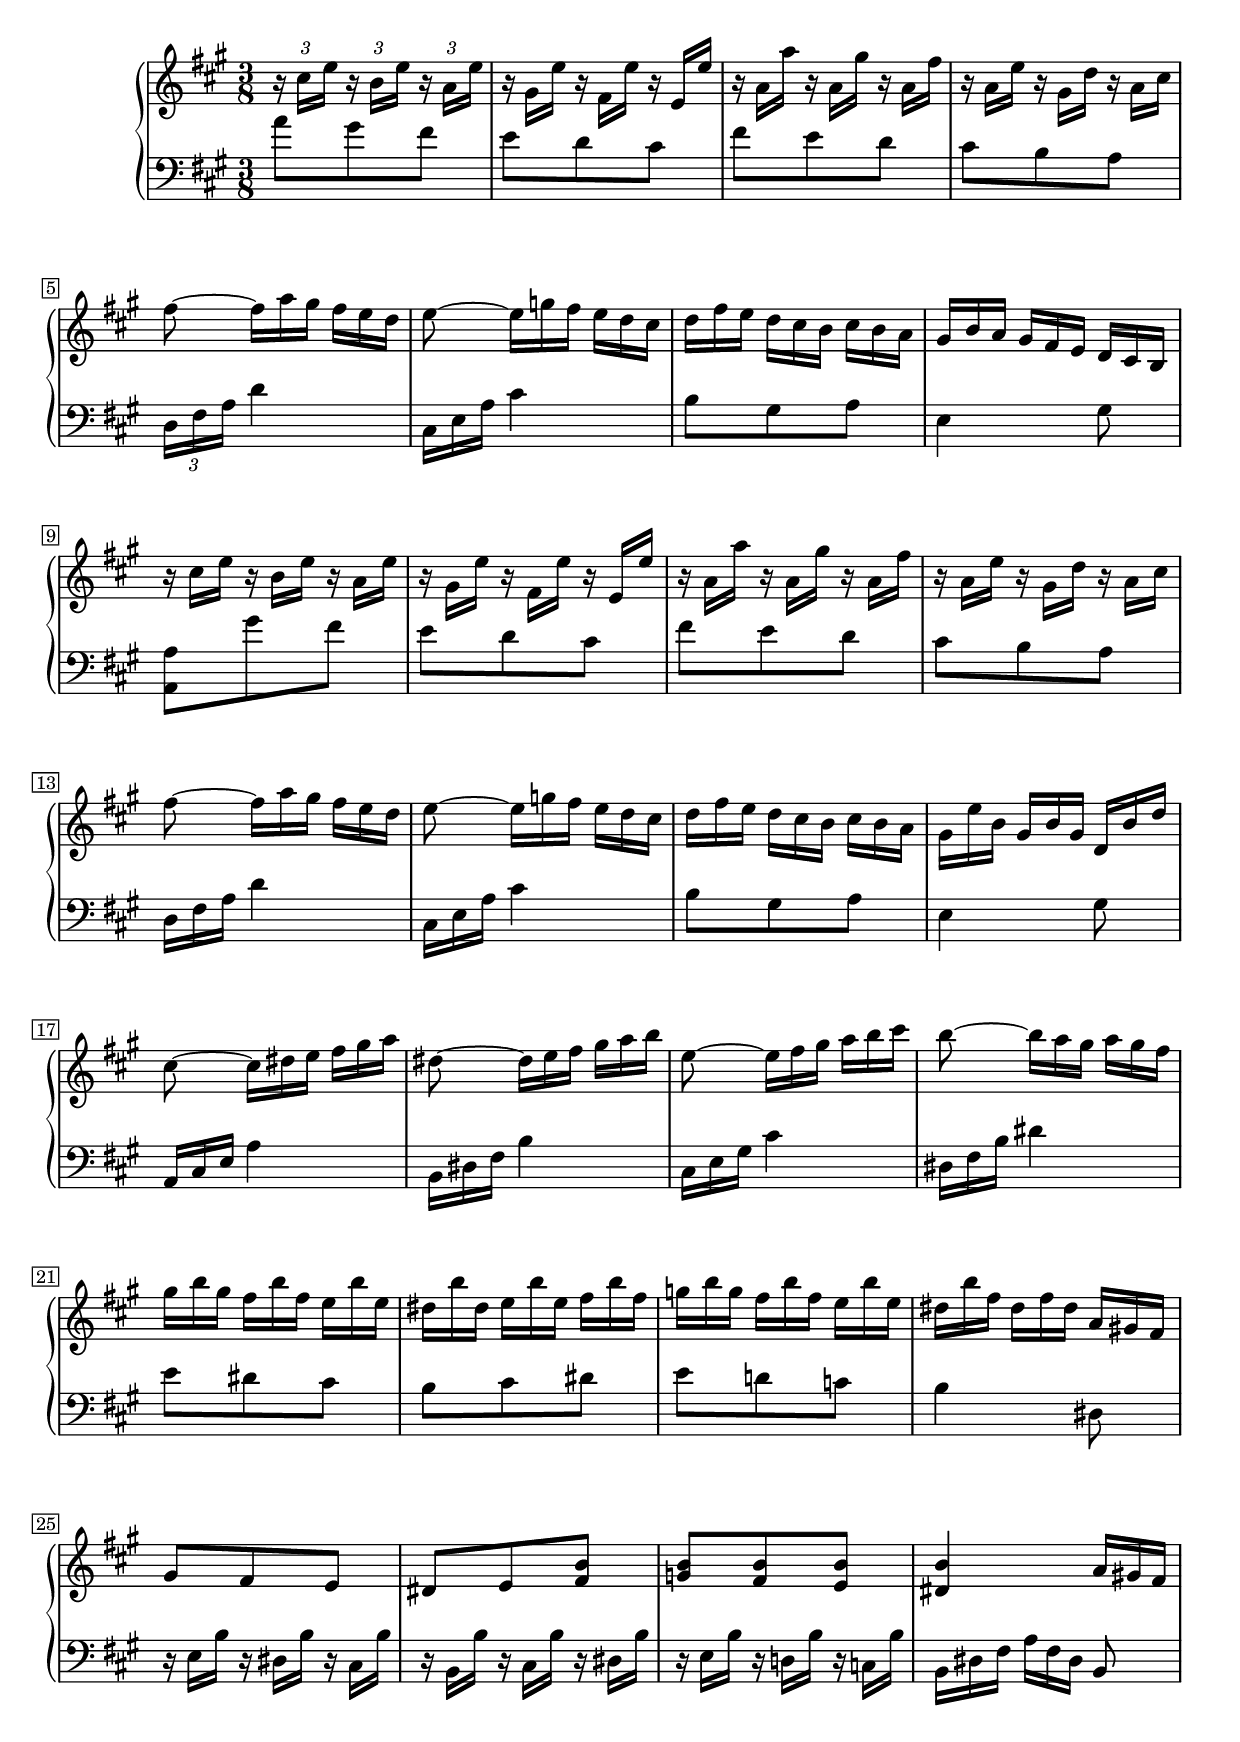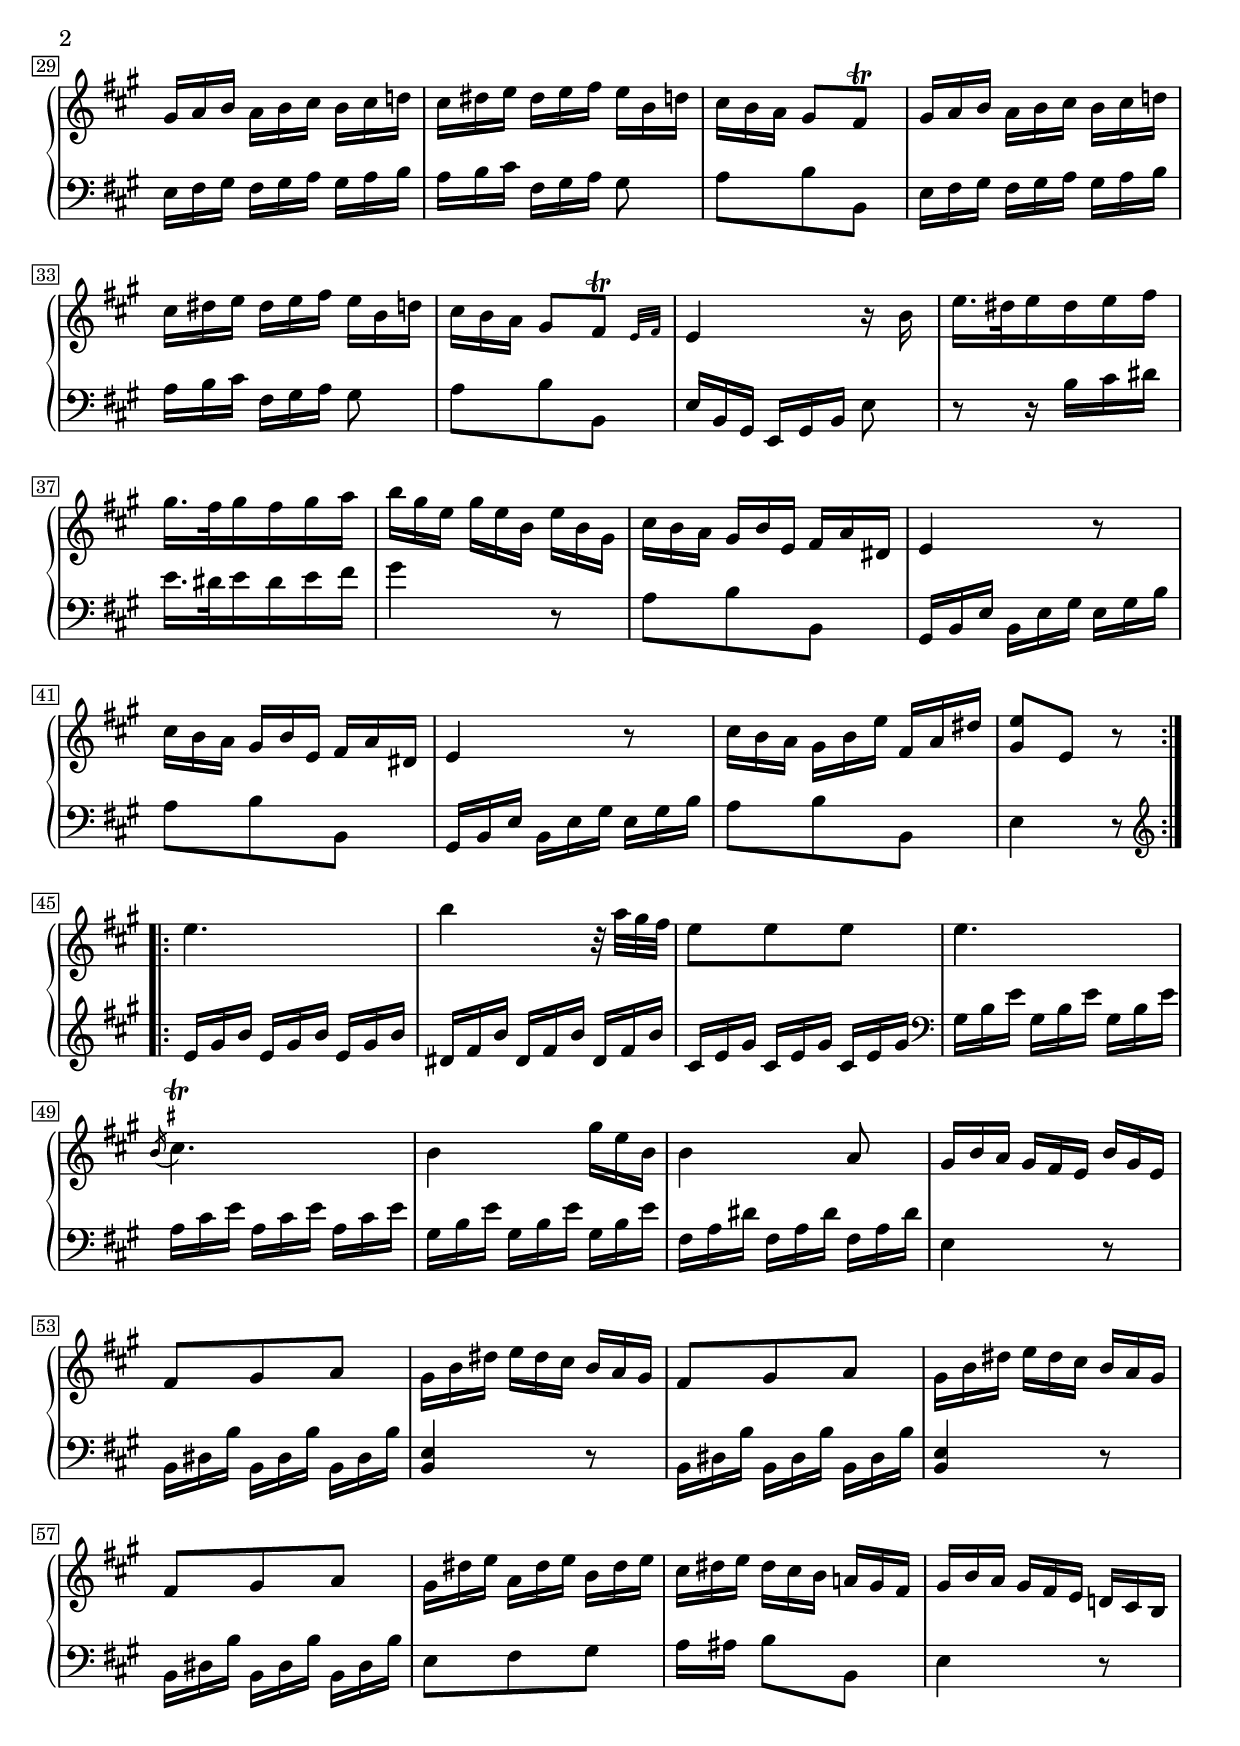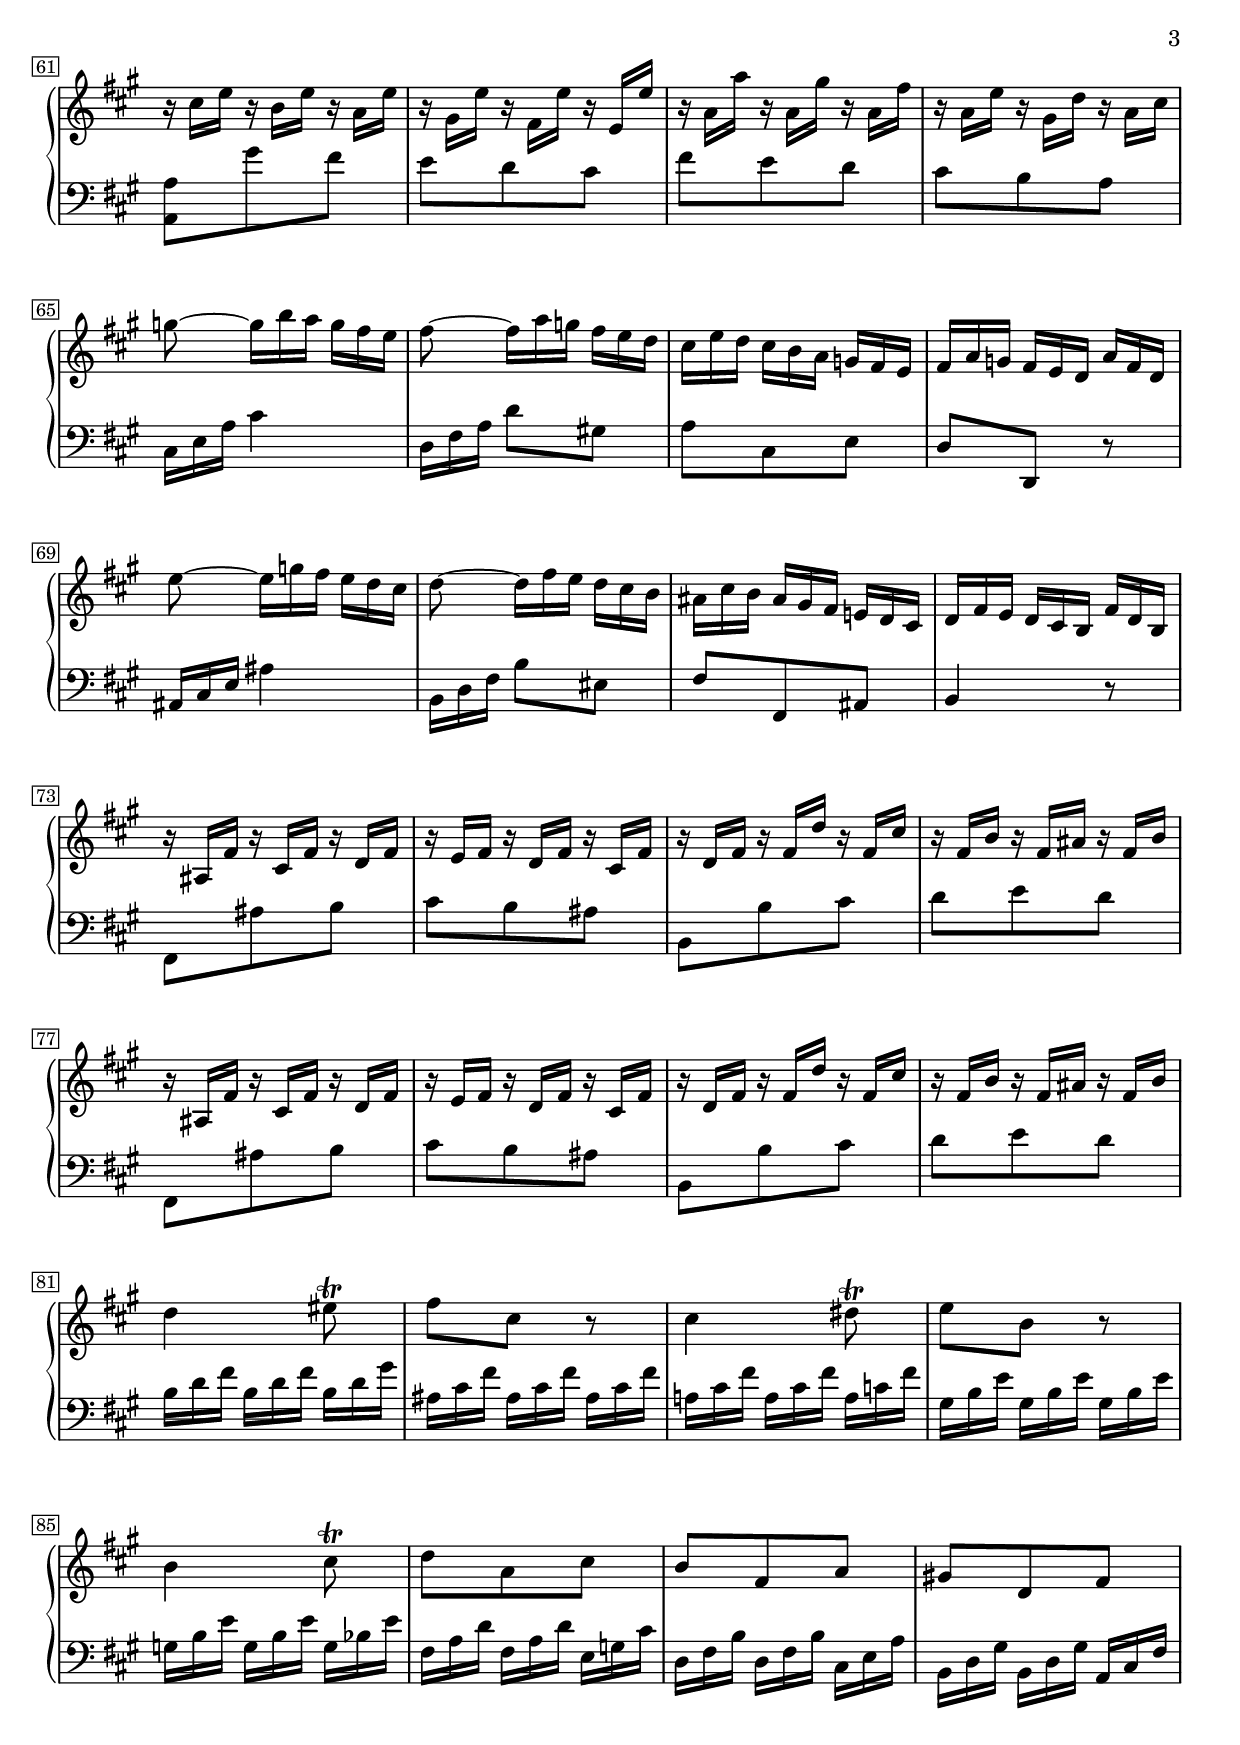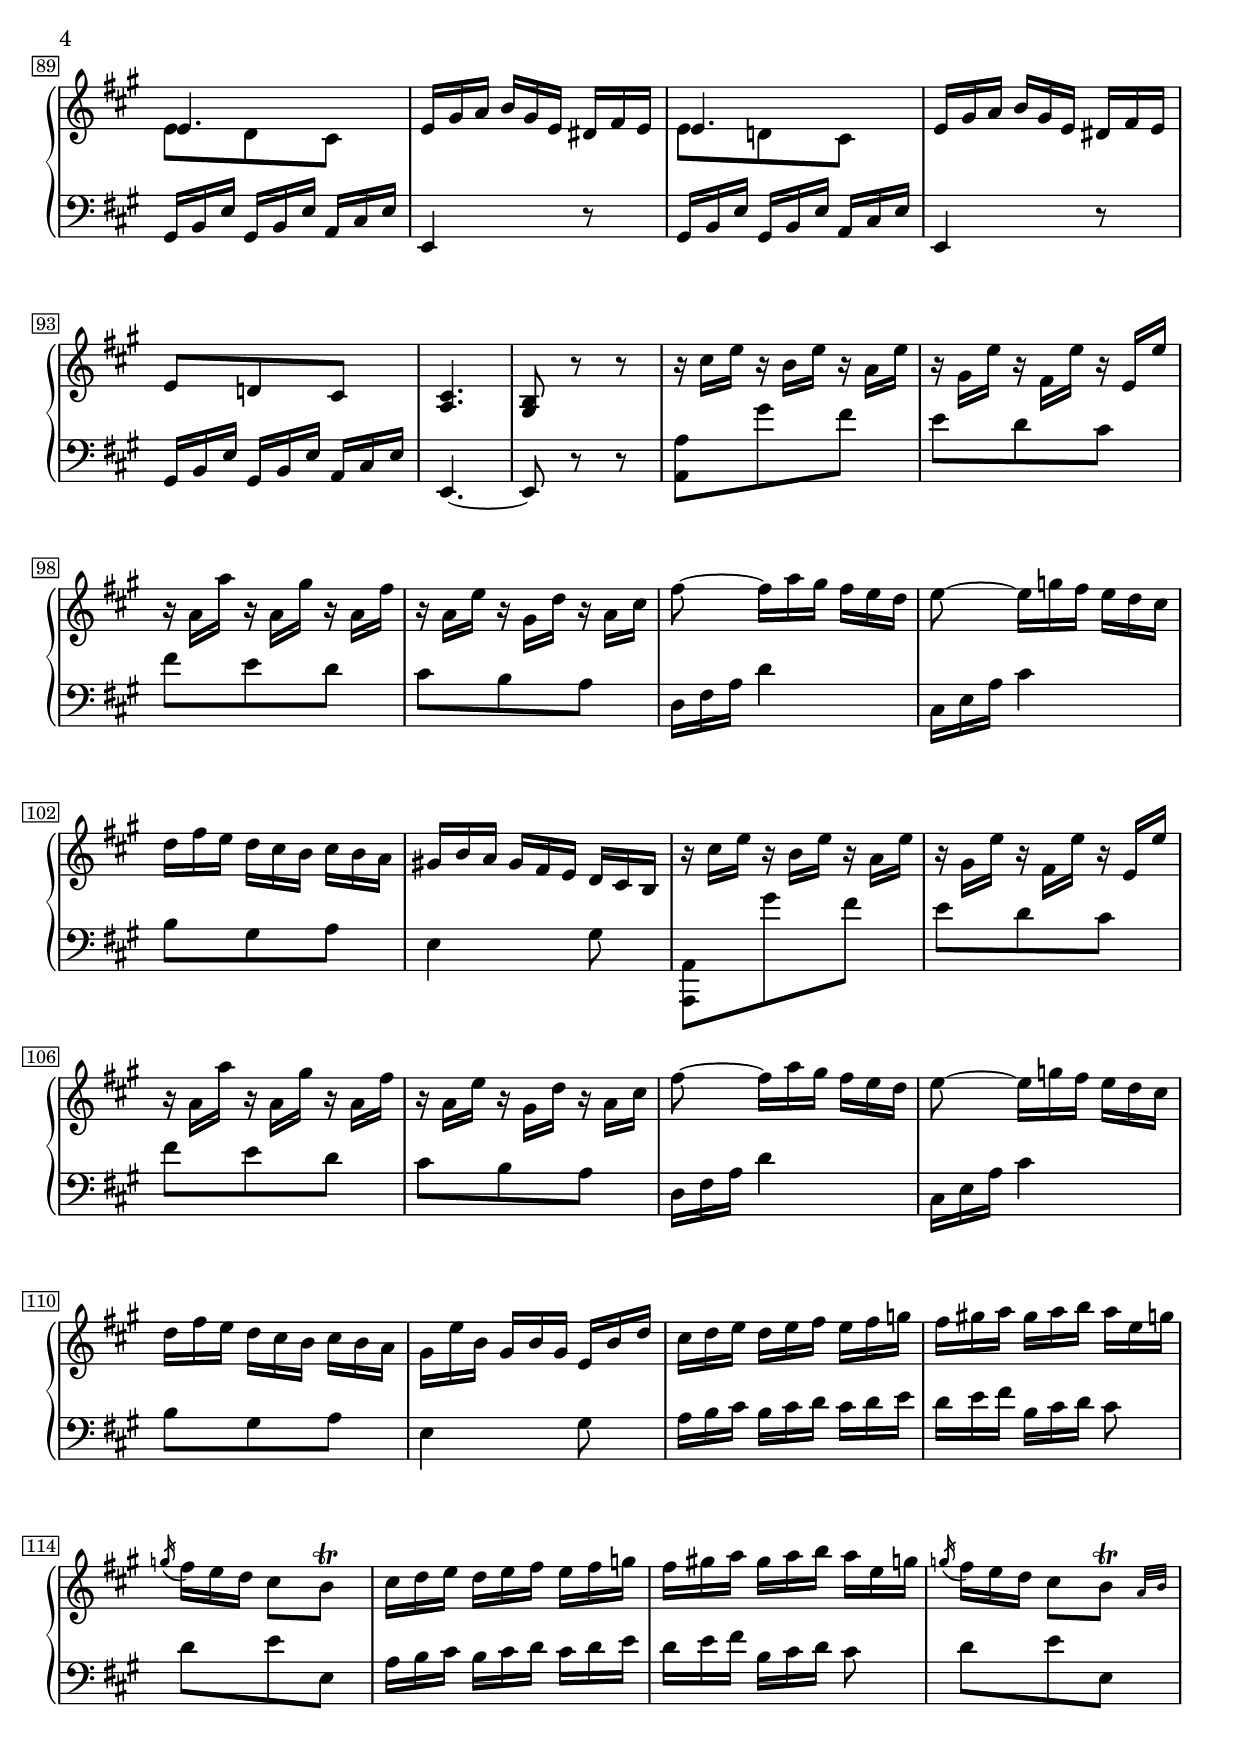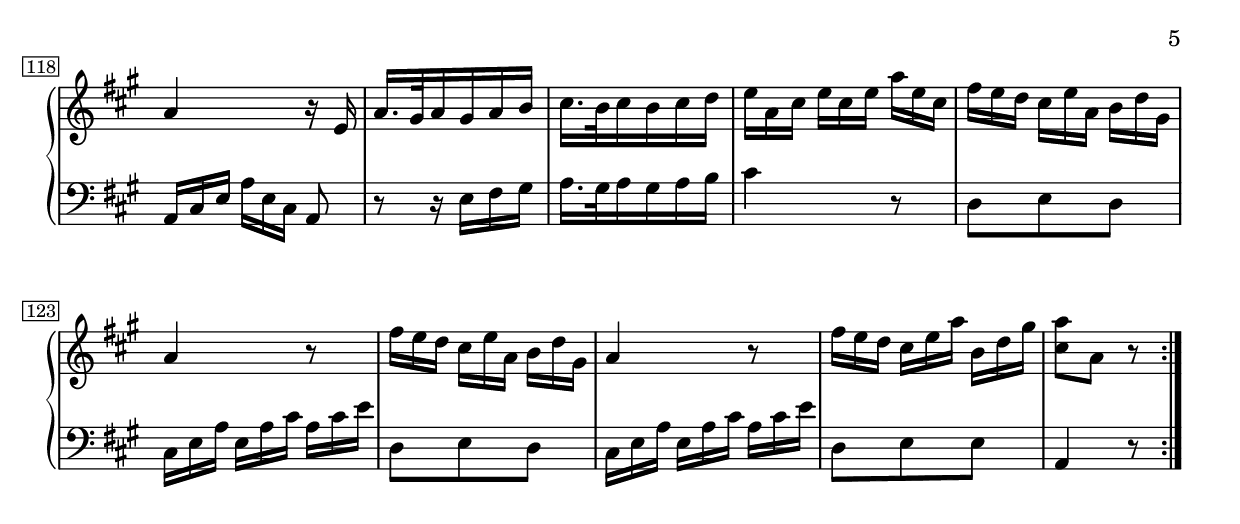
Global = {
  \key a \major
  \time 3/8
  \include "../global.ly"
}

Soprano = \context Voice = "one" \relative c'' {
  \voiceOne
  \stemNeutral\tieNeutral\slurDown
  \override MultiMeasureRest.staff-position = #0
  \override Rest.staff-position = #0
  \omit TupletBracket
  %1
  \repeat volta 2 {
  | \tuplet 3/2 { r16 cis e } \tuplet 3/2 { r b e } \tuplet 3/2 { r a, e' }
  | \omit TupletNumber
    \tuplet 3/2 { r gis, e'  r fis, e'  r e, e' }
  | \tuplet 3/2 { r a, a'  r a, gis'  r a, fis' }
  | \tuplet 3/2 { r a, e'  r gis, d'  r a cis }
  %5
  | fis8~ \tuplet 3/2 { fis16[ a gis]  fis[ e d] }
  | e8~ \tuplet 3/2 { e16[ g fis]  e[ d cis] }
  | \tuplet 3/2 { d[ fis e]  d cis b  cis[ b a] }
  | \tuplet 3/2 { gis[ b a]  gis fis e  d[ cis b] }
  | \tuplet 3/2 { r16 cis' e } \tuplet 3/2 { r b e } \tuplet 3/2 { r a, e' }
  %10
  | \tuplet 3/2 { r gis, e'  r fis, e'  r e, e' }
  | \tuplet 3/2 { r a, a'  r a, gis'  r a, fis' }
  | \tuplet 3/2 { r a, e'  r gis, d'  r a cis }
  | fis8~ \tuplet 3/2 { fis16[ a gis]  fis[ e d] }
  | e8~ \tuplet 3/2 { e16[ g fis]  e[ d cis] }
  %15
  | \tuplet 3/2 { d[ fis e]  d cis b  cis[ b a] }
  | \tuplet 3/2 { gis[ e' b]  gis b gis  d[ b' d] }
  | cis8~ \tuplet 3/2 { cis16[ dis e]  fis gis a }
  | dis,8~ \tuplet 3/2 { dis16[ e fis]  gis a b }
  | e,8~ \tuplet 3/2 { e16[ fis gis]  a b cis }
  %20
  | b8~ \tuplet 3/2 { b16[ a gis]  a gis fis }
  | \tuplet 3/2 { gis[ b gis]  fis b fis  e[ b' e,] }
  | \tuplet 3/2 { dis[ b' dis,]  e b' e,  fis[ b fis] }
  | \tuplet 3/2 { g[ b g]  fis b fis  e[ b' e,] }
  | \tuplet 3/2 { dis[ b' fis]  dis fis dis  a[ gis! fis] }
  %25
  | gis8 fis e
  | dis e <fis b>
  | <b g> <fis b> <e b'>
  | <dis b'>4 \tuplet 3/2 { a'16[ gis fis] }
  | \tuplet 3/2 { gis[ a b]  a b cis  b[ cis d!] }
  %30
  | \tuplet 3/2 { cis[ dis e]  dis e fis  e[ b d] }
  | \tuplet 3/2 { cis[ b a] } gis8 fis\trill
  | \tuplet 3/2 { gis16[ a b]  a b cis  b[ cis d!] }
  | \tuplet 3/2 { cis[ dis e]  dis e fis  e[ b d] }
  | \tuplet 3/2 { cis[ b a] } gis8
    fis8*1/2\trill \magnifyMusic 0.66 { e32[ fis] }
  %35
  | e4 r16 b'
  | e16. dis32 e16 dis e fis
  | gis16. fis32 gis16 fis gis a
  | \tuplet 3/2 { b[ gis e]  gis e b  e[ b gis] }
  \repeat unfold 2 {
  | \tuplet 3/2 { cis[ b a]  gis b e,  fis[ a dis,] }
  | e4 r8
  }
  | \tuplet 3/2 { cis'16[ b a]  gis b e  fis,[ a dis] }
  | <gis, e'>8 e r
  }
  \break
  \repeat volta 2 {
  %45
  | e'4.
  | b'4 r32 a gis fis
  | e8 e e
  | e4.
  | \once\stemUp \acciaccatura b16 cis4.\trill^\markup\center-align\concat\vcenter {
      \teeny\sharp
    }
  %50
  | b4 \tuplet 3/2 { gis'16[ e b] }
  | b4 a8
  | \tuplet 3/2 { gis16[ b a]  gis fis e  b'[ gis e] }
  | fis8 gis a
  \repeat unfold 2 {
  | \tuplet 3/2 { gis16[ b dis]  e dis cis  b[ a gis] }
  | fis8 gis a
  }
  | \tuplet 3/2 { gis16[ dis' e]  a, dis e  b[ dis e] }
  | \tuplet 3/2 { cis[ dis e]  dis cis b  a[ gis fis] }
  %60
  | \tuplet 3/2 { gis[ b a]  gis fis e  d![ cis b] }
  | \tuplet 3/2 { r16 cis' e } \tuplet 3/2 { r b e } \tuplet 3/2 { r a, e' }
  | \tuplet 3/2 { r gis, e'  r fis, e'  r e, e' }
  | \tuplet 3/2 { r a, a'  r a, gis'  r a, fis' }
  | \tuplet 3/2 { r a, e'  r gis, d'  r a cis }
  %65
  | g'8~ \tuplet 3/2 { g16[ b a]  g fis e }
  | fis8~ \tuplet 3/2 { fis16[ a g]  fis e d }
  | \tuplet 3/2 { cis[ e d]  cis b a  g[ fis e] }
  | \tuplet 3/2 { fis[ a g]  fis e d  a'[ fis d] }
  | e'8~ \tuplet 3/2 { e16[ g fis]  e d cis }
  %70
  | d8~ \tuplet 3/2 { d16[ fis e]  d cis b }
  | \tuplet 3/2 { ais[ cis b]  ais gis fis  e![ d cis] }
  | \tuplet 3/2 { d[ fis e]  d cis b  fis'[ d b] }
  \repeat unfold 2 {
  | \tuplet 3/2 { r16 ais fis' } \tuplet 3/2 { r cis fis } \tuplet 3/2 { r d fis }
  | \tuplet 3/2 { r16 e fis } \tuplet 3/2 { r d fis } \tuplet 3/2 { r cis fis }
  %75
  | \tuplet 3/2 { r16 d fis } \tuplet 3/2 { r fis d' } \tuplet 3/2 { r fis, cis' }
  | \tuplet 3/2 { r16 fis, b } \tuplet 3/2 { r fis ais } \tuplet 3/2 { r fis b }
  }
  | d4 eis8\trill
  | fis cis r
  | cis4 dis8\trill
  | e b r
  %85
  | b4 cis8\trill
  | d8 a cis
  | b fis a
  | gis! d fis
  | e4.
  %90
  | \tuplet 3/2 { e16 gis a } \tuplet 3/2 { b[ gis e] } \tuplet 3/2 { dis fis e }
  | e4.
  | \tuplet 3/2 { e16 gis a } \tuplet 3/2 { b[ gis e] } \tuplet 3/2 { dis fis e }
  | e8 d cis
  | <a cis>4.
  %95
  | <gis b>8 r r
  | \tuplet 3/2 { r16 cis' e } \tuplet 3/2 { r b e } \tuplet 3/2 { r a, e' }
  | \tuplet 3/2 { r gis, e'  r fis, e'  r e, e' }
  | \tuplet 3/2 { r a, a'  r a, gis'  r a, fis' }
  | \tuplet 3/2 { r a, e'  r gis, d'  r a cis }
  %100
  | fis8~ \tuplet 3/2 { fis16[ a gis]  fis[ e d] }
  | e8~ \tuplet 3/2 { e16[ g fis]  e[ d cis] }
  | \tuplet 3/2 { d[ fis e]  d cis b  cis[ b a] }
  | \tuplet 3/2 { gis![ b a]  gis fis e  d[ cis b] }
  | \tuplet 3/2 { r16 cis' e } \tuplet 3/2 { r b e } \tuplet 3/2 { r a, e' }
  %105
  | \tuplet 3/2 { r gis, e'  r fis, e'  r e, e' }
  | \tuplet 3/2 { r a, a'  r a, gis'  r a, fis' }
  | \tuplet 3/2 { r a, e'  r gis, d'  r a cis }
  | fis8~ \tuplet 3/2 { fis16[ a gis]  fis[ e d] }
  | e8~ \tuplet 3/2 { e16[ g fis]  e[ d cis] }
  %110
  | \tuplet 3/2 { d[ fis e]  d cis b  cis[ b a] }
  | \tuplet 3/2 { gis[ e' b]  gis b gis  e[ b' d] }
  | \tuplet 3/2 { cis[ d e]  d e fis  e[ fis g!] }
  | \tuplet 3/2 { fis[ gis a]  gis a b  a[ e g!] }
  | \tuplet 3/2 { \once\stemUp \acciaccatura g16 fis[ e d] }
    cis8 b\trill
  %115
  | \tuplet 3/2 { cis16[ d e]  d e fis  e[ fis g!] }
  | \tuplet 3/2 { fis[ gis a]  gis a b  a[ e g!] }
  | \tuplet 3/2 { \once\stemUp \acciaccatura g16 fis[ e d] }
    cis8 b8*1/2\trill \magnifyMusic 0.66 { a32[ b] }
  | a4 r16 e
  | a16. gis32 a16 gis a b
  %120
  | cis16. b32 cis16 b cis d
  | \tuplet 3/2 { e[ a, cis]  e cis e  a[ e cis] }
  | \tuplet 3/2 { fis[ e d]  cis e a,  b[ d gis,] }
  | a4 r8
  | \tuplet 3/2 { fis'16[ e d]  cis e a,  b[ d gis,] }
  %120
  | a4 r8
  | \tuplet 3/2 { fis'16[ e d]  cis e a  b,[ d gis] }
  | <cis, a'>8 a r
  }
    \fine
}

Alto = \context Voice = "two" \relative c' {
  \voiceTwo
  \stemDown\tieDown
  \override Rest.staff-position = #0
  %1
  | s4.*88
  | e8 d cis
  %90
  | s4.
  | e8 d! cis

}

Tenor = \context Voice = "three" \relative c {
  \voiceThree
  \stemUp\tieUp
  \override Rest.staff-position = #0
  %1
}

Bass = \context Voice = "four" \relative c' {
  \voiceFour
  \stemNeutral\tieNeutral
  \override MultiMeasureRest.staff-position = #0
  \override Rest.staff-position = #0
  \omit TupletBracket
  %1
  \repeat volta 2 {
  | a'8 gis fis
  | e d cis
  | fis e d
  | cis b a
  %5
  | \tuplet 3/2 { d,16[ fis a] } d4
  | \omit TupletNumber
    \tuplet 3/2 { cis,16[ e a] } cis4
  | b8 gis a
  | e4 gis8
  | <a, a'> gis'' fis
  %10
  | e d cis
  | fis e d
  | cis b a
  | \tuplet 3/2 { d,16 fis a } d4
  | \tuplet 3/2 { cis,16 e a } cis4
  %15
  | b8 gis a
  | e4 gis8
  | \tuplet 3/2 { a,16 cis e } a4
  | \tuplet 3/2 { b,16 dis fis } b4
  | \tuplet 3/2 { cis,16 e gis } cis4
  %20
  | \tuplet 3/2 { dis,16 fis b } dis4
  | e8 dis cis
  | b cis dis
  | e d c
  | b4 dis,8
  %25
  | \tuplet 3/2 { r16 e b'  r dis, b' r cis, b' }
  | \tuplet 3/2 { r16 b, b'  r cis, b' r dis, b' }
  | \tuplet 3/2 { r16 e, b'  r d, b' r c, b' }
  | \tuplet 3/2 { b,16[ dis fis] a[ fis dis] } b8
  \repeat unfold 2 {
  | \tuplet 3/2 { e16[ fis gis] fis gis a gis[ a b] }
  | \tuplet 3/2 { a[ b cis] fis,[ gis a] } gis8
  | a8 b b,
  }
  %35
  | \tuplet 3/2 { e16[ b gis] e[ gis b] } e8
  | r8 r16 b' cis dis
  | e16. dis32 e16 dis e fis
  | gis4 r8
  \repeat unfold 2 {
  | a, b b,
  | \tuplet 3/2 { gis16[ b e] b e gis e[ gis b] }
  }
  | a8 b b,
  | e4 r8
    \clef "treble"
  }
  \repeat volta 2 {
  %45
  | \repeat unfold 3 { \tuplet 3/2 { e'16[ gis b] } }
  | \repeat unfold 3 { \tuplet 3/2 { dis,[ fis b] } }
  | \repeat unfold 3 { \tuplet 3/2 { cis,[ e gis] } }
    \clef "bass"
  | \repeat unfold 3 { \tuplet 3/2 { gis,[ b e] } }
  | \repeat unfold 3 { \tuplet 3/2 { a,[ cis e] } }
  %50
  | \repeat unfold 3 { \tuplet 3/2 { gis,[ b e] } }
  | \repeat unfold 3 { \tuplet 3/2 { fis,[ a dis] } }
  | e,4 r8
  \repeat unfold 2 {
  | \repeat unfold 3 { \tuplet 3/2 { b16[ dis b'] } }
  | <b, e>4 r8
  }
  %57
  | \repeat unfold 3 { \tuplet 3/2 { b16[ dis b'] } }
  | e,8 fis gis
  | a16 ais b8[ b,]
  %60
  | e4 r8
  | <a, a'>[ gis'' fis]
  | e d cis
  | fis e d
  | cis b a
  %65
  | \tuplet 3/2 { cis,16[ e a] } cis4
  | \tuplet 3/2 { d,16[ fis a] } d8 gis,!
  | a8 cis, e
  | d d, r
  | \tuplet 3/2 { ais'16[ cis e] } ais4
  %70
  | \tuplet 3/2 { b,16[ d fis] } b8 eis,
  | fis8 fis, ais
  | b4 r8
  \repeat unfold 2 {
  | fis ais' b
  | cis b ais
  | b, b' cis
  | d e d
  }
  %81
  | \repeat unfold 2 { \tuplet 3/2 { b16[ d fis] } } \tuplet 3/2 { b,[ d gis] }
  | \repeat unfold 3 { \tuplet 3/2 { ais,[ cis fis] } }
  | \repeat unfold 2 { \tuplet 3/2 { a,[ cis fis] } } \tuplet 3/2 { a,[ c fis] }
  | \repeat unfold 3 { \tuplet 3/2 { gis,[ b e] } }
  %85
  | \repeat unfold 2 { \tuplet 3/2 { g,[ b e] } } \tuplet 3/2 { g,[ bes e] }
  | \repeat unfold 2 { \tuplet 3/2 { fis,[ a d] } } \tuplet 3/2 { e,[ g cis] }
  | \repeat unfold 2 { \tuplet 3/2 { d,[ fis b] } } \tuplet 3/2 { cis,[ e a] }
  | \repeat unfold 2 { \tuplet 3/2 { b,[ d gis] } } \tuplet 3/2 { a,[ cis fis] }
  \repeat unfold 2 {
  | \repeat unfold 2 { \tuplet 3/2 { gis,[ b e] } } \tuplet 3/2 { a,[ cis e] }
  | e,4 r8
  }
  | \repeat unfold 2 { \tuplet 3/2 { gis16[ b e] } } \tuplet 3/2 { a,[ cis e] }
  | e,4.~
  %95
  | e8 r r
  | <a a'>8 gis'' fis
  | e d cis
  | fis e d
  | cis b a
  %100
  | \tuplet 3/2 { d,16[ fis a] } d4
  | \tuplet 3/2 { cis,16[ e a] } cis4
  | b8 gis a
  | e4 gis8
  | <a,, a'>8 gis''' fis
  %105
  | e d cis
  | fis e d
  | cis b a
  | \tuplet 3/2 { d,16[ fis a] } d4
    \tuplet 3/2 { cis,16[ e a] } cis4
  | b8 gis a
  %110
  | e4 gis8
  \repeat unfold 2 {
  | \tuplet 3/2 { a16[ b cis] } \tuplet 3/2 { b[ cis d] } \tuplet 3/2 { cis[ d e] }
  | \tuplet 3/2 { d[ e fis] } \tuplet 3/2 { b,[ cis d] } cis8
  | d e e,
  }
  | \tuplet 3/2 { a,16[ cis e] } \tuplet 3/2 { a[ e cis] } a8
  | r8 r16 e' fis gis
  %120
  | a16. gis32 a16 gis a b
  | cis4 r8
  | d,8 e d
  | \tuplet 3/2 { cis16[ e a]  e[ a cis]  a[ cis e] }
  | d,8 e d
  %125
  | \tuplet 3/2 { cis16[ e a]  e[ a cis]  a[ cis e] }
  | d,8 e e
  | a,4 r8
  }
    \fine
}

\score {
  \new PianoStaff
  <<
    \accidentalStyle Score.piano
    \context Staff = "upper" <<
      \set Staff.midiInstrument = #"acoustic grand"
      \Global
      \clef treble
      \Soprano
      \Alto
    >>
    \context Staff = "lower" <<
      \set Staff.midiInstrument = #"acoustic grand"
      \Global
      \clef bass
      \Tenor
      \Bass
    >>
  >>
  \header {
    composer = ##f % "Johann Christian Bach"
    opus = ##f % "W. A11"
    title = \markup { "Presto" }
    subtitle = ##f
  }
  \layout {
    \context {
      \PianoStaff
      \override Parentheses.font-size = #-2
      \override TextScript.font-shape = #'italic
      \override TextScript.font-size = #-1
    }
  }
  \midi {
    \tempo 4 = 100
  }
}
